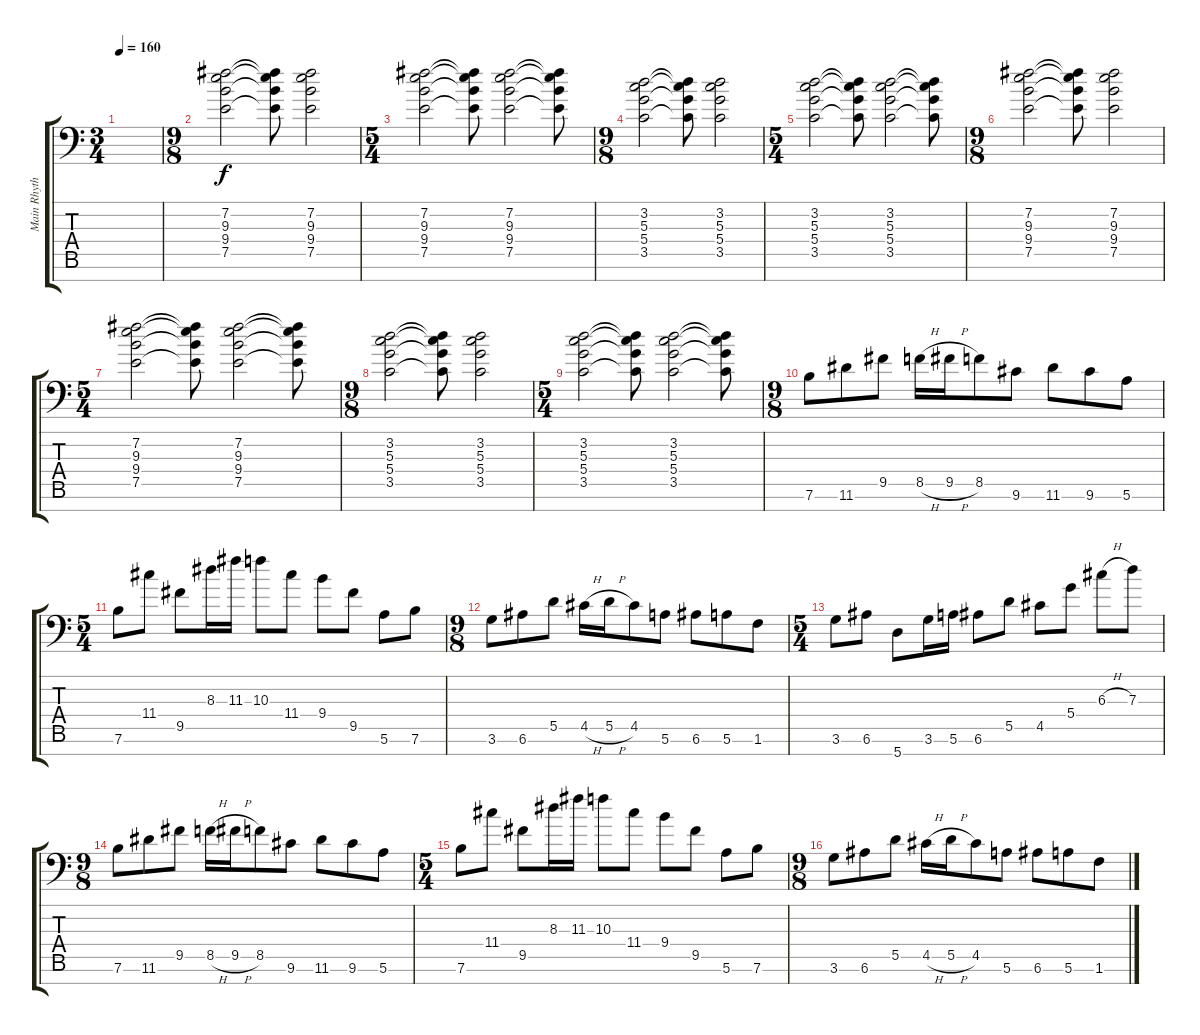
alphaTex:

\track ("Main Rhythm Guitar L Different Sound" "Main Rhyth") {mute instrument overdrivenguitar}
\staff {score tabs}
\tuning (E4 B3 G3 D3 A2 E2 A1) {hide}
\ts (3 4)
\tempo 160
\clef f4
\ks c
|
\ts (9 8)
(7.2 9.3 9.4 7.5).2 (7.2{t} 9.3{t} 9.4{t} 7.5{t}).8 (7.2 9.3 9.4 7.5).2 |
\ts (5 4)
(7.2 9.3 9.4 7.5).2 (7.2{t} 9.3{t} 9.4{t} 7.5{t}).8 (7.2 9.3 9.4 7.5).2 (7.2{t} 9.3{t} 9.4{t} 7.5{t}).8 |
\ts (9 8)
(3.2 5.3 5.4 3.5).2 (3.2{t} 5.3{t} 5.4{t} 3.5{t}).8 (3.2 5.3 5.4 3.5).2 |
\ts (5 4)
(3.2 5.3 5.4 3.5).2 (3.2{t} 5.3{t} 5.4{t} 3.5{t}).8 (3.2 5.3 5.4 3.5).2 (3.2{t} 5.3{t} 5.4{t} 3.5{t}).8 |
\ts (9 8)
(7.2 9.3 9.4 7.5).2 (7.2{t} 9.3{t} 9.4{t} 7.5{t}).8 (7.2 9.3 9.4 7.5).2 |
\ts (5 4)
(7.2 9.3 9.4 7.5).2 (7.2{t} 9.3{t} 9.4{t} 7.5{t}).8 (7.2 9.3 9.4 7.5).2 (7.2{t} 9.3{t} 9.4{t} 7.5{t}).8 |
\ts (9 8)
(3.2 5.3 5.4 3.5).2 (3.2{t} 5.3{t} 5.4{t} 3.5{t}).8 (3.2 5.3 5.4 3.5).2 |
\ts (5 4)
(3.2 5.3 5.4 3.5).2 (3.2{t} 5.3{t} 5.4{t} 3.5{t}).8 (3.2 5.3 5.4 3.5).2 (3.2{t} 5.3{t} 5.4{t} 3.5{t}).8 |
\ts (9 8)
7.6.8 11.6.8 9.5.8 8.5{h}.16 9.5{h}.16 8.5.8 9.6.8 11.6.8 9.6.8 5.6.8 |
\ts (5 4)
7.6.8 11.4.8 9.5.8 8.3.16 11.3.16 10.3.8 11.4.8 9.4.8 9.5.8 5.6.8 7.6.8 |
\ts (9 8)
3.6.8 6.6.8 5.5.8 4.5{h}.16 5.5{h}.16 4.5.8 5.6.8 6.6.8 5.6.8 1.6.8 |
\ts (5 4)
3.6.8 6.6.8 5.7.8 3.6.16 5.6.16 6.6.8 5.5.8 4.5.8 5.4.8 6.3{h}.8 7.3.8 |
\ts (9 8)
7.6.8 11.6.8 9.5.8 8.5{h}.16 9.5{h}.16 8.5.8 9.6.8 11.6.8 9.6.8 5.6.8 |
\ts (5 4)
7.6.8 11.4.8 9.5.8 8.3.16 11.3.16 10.3.8 11.4.8 9.4.8 9.5.8 5.6.8 7.6.8 |
\ts (9 8)
3.6.8 6.6.8 5.5.8 4.5{h}.16 5.5{h}.16 4.5.8 5.6.8 6.6.8 5.6.8 1.6.8
